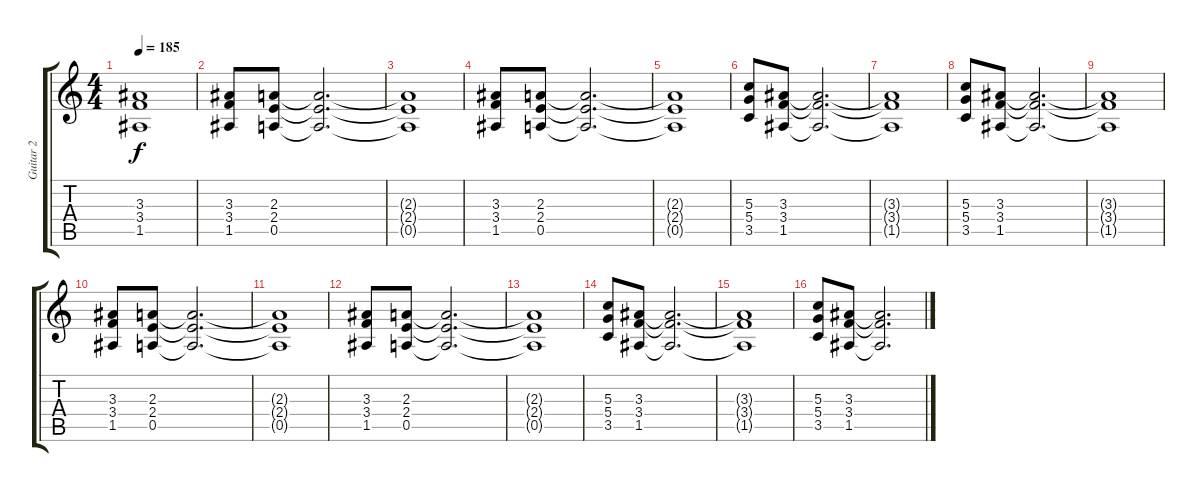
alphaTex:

\track ("Guitar 2" "Guitar 2") {instrument distortionguitar}
\staff {score tabs}
\tuning (E4 B3 G3 D3 A2 E2) {hide}
\ts (4 4)
\tempo 185
\clef g2
\ks c
(3.3{t} 3.4{t} 1.5{t}).1{dy f} |
(3.3 3.4 1.5).8 (2.3 2.4 0.5).8 (2.3{t} 2.4{t} 0.5{t}).2{d} |
(2.3{t} 2.4{t} 0.5{t}).1 |
(3.3 3.4 1.5).8 (2.3 2.4 0.5).8 (2.3{t} 2.4{t} 0.5{t}).2{d} |
(2.3{t} 2.4{t} 0.5{t}).1 |
(5.3 5.4 3.5).8 (3.3 3.4 1.5).8 (3.3{t} 3.4{t} 1.5{t}).2{d} |
(3.3{t} 3.4{t} 1.5{t}).1 |
(5.3 5.4 3.5).8 (3.3 3.4 1.5).8 (3.3{t} 3.4{t} 1.5{t}).2{d} |
(3.3{t} 3.4{t} 1.5{t}).1 |
(3.3 3.4 1.5).8 (2.3 2.4 0.5).8 (2.3{t} 2.4{t} 0.5{t}).2{d} |
(2.3{t} 2.4{t} 0.5{t}).1 |
(3.3 3.4 1.5).8 (2.3 2.4 0.5).8 (2.3{t} 2.4{t} 0.5{t}).2{d} |
(2.3{t} 2.4{t} 0.5{t}).1 |
(5.3 5.4 3.5).8 (3.3 3.4 1.5).8 (3.3{t} 3.4{t} 1.5{t}).2{d} |
(3.3{t} 3.4{t} 1.5{t}).1 |
(5.3 5.4 3.5).8 (3.3 3.4 1.5).8 (3.3{t} 3.4{t} 1.5{t}).2{d}
